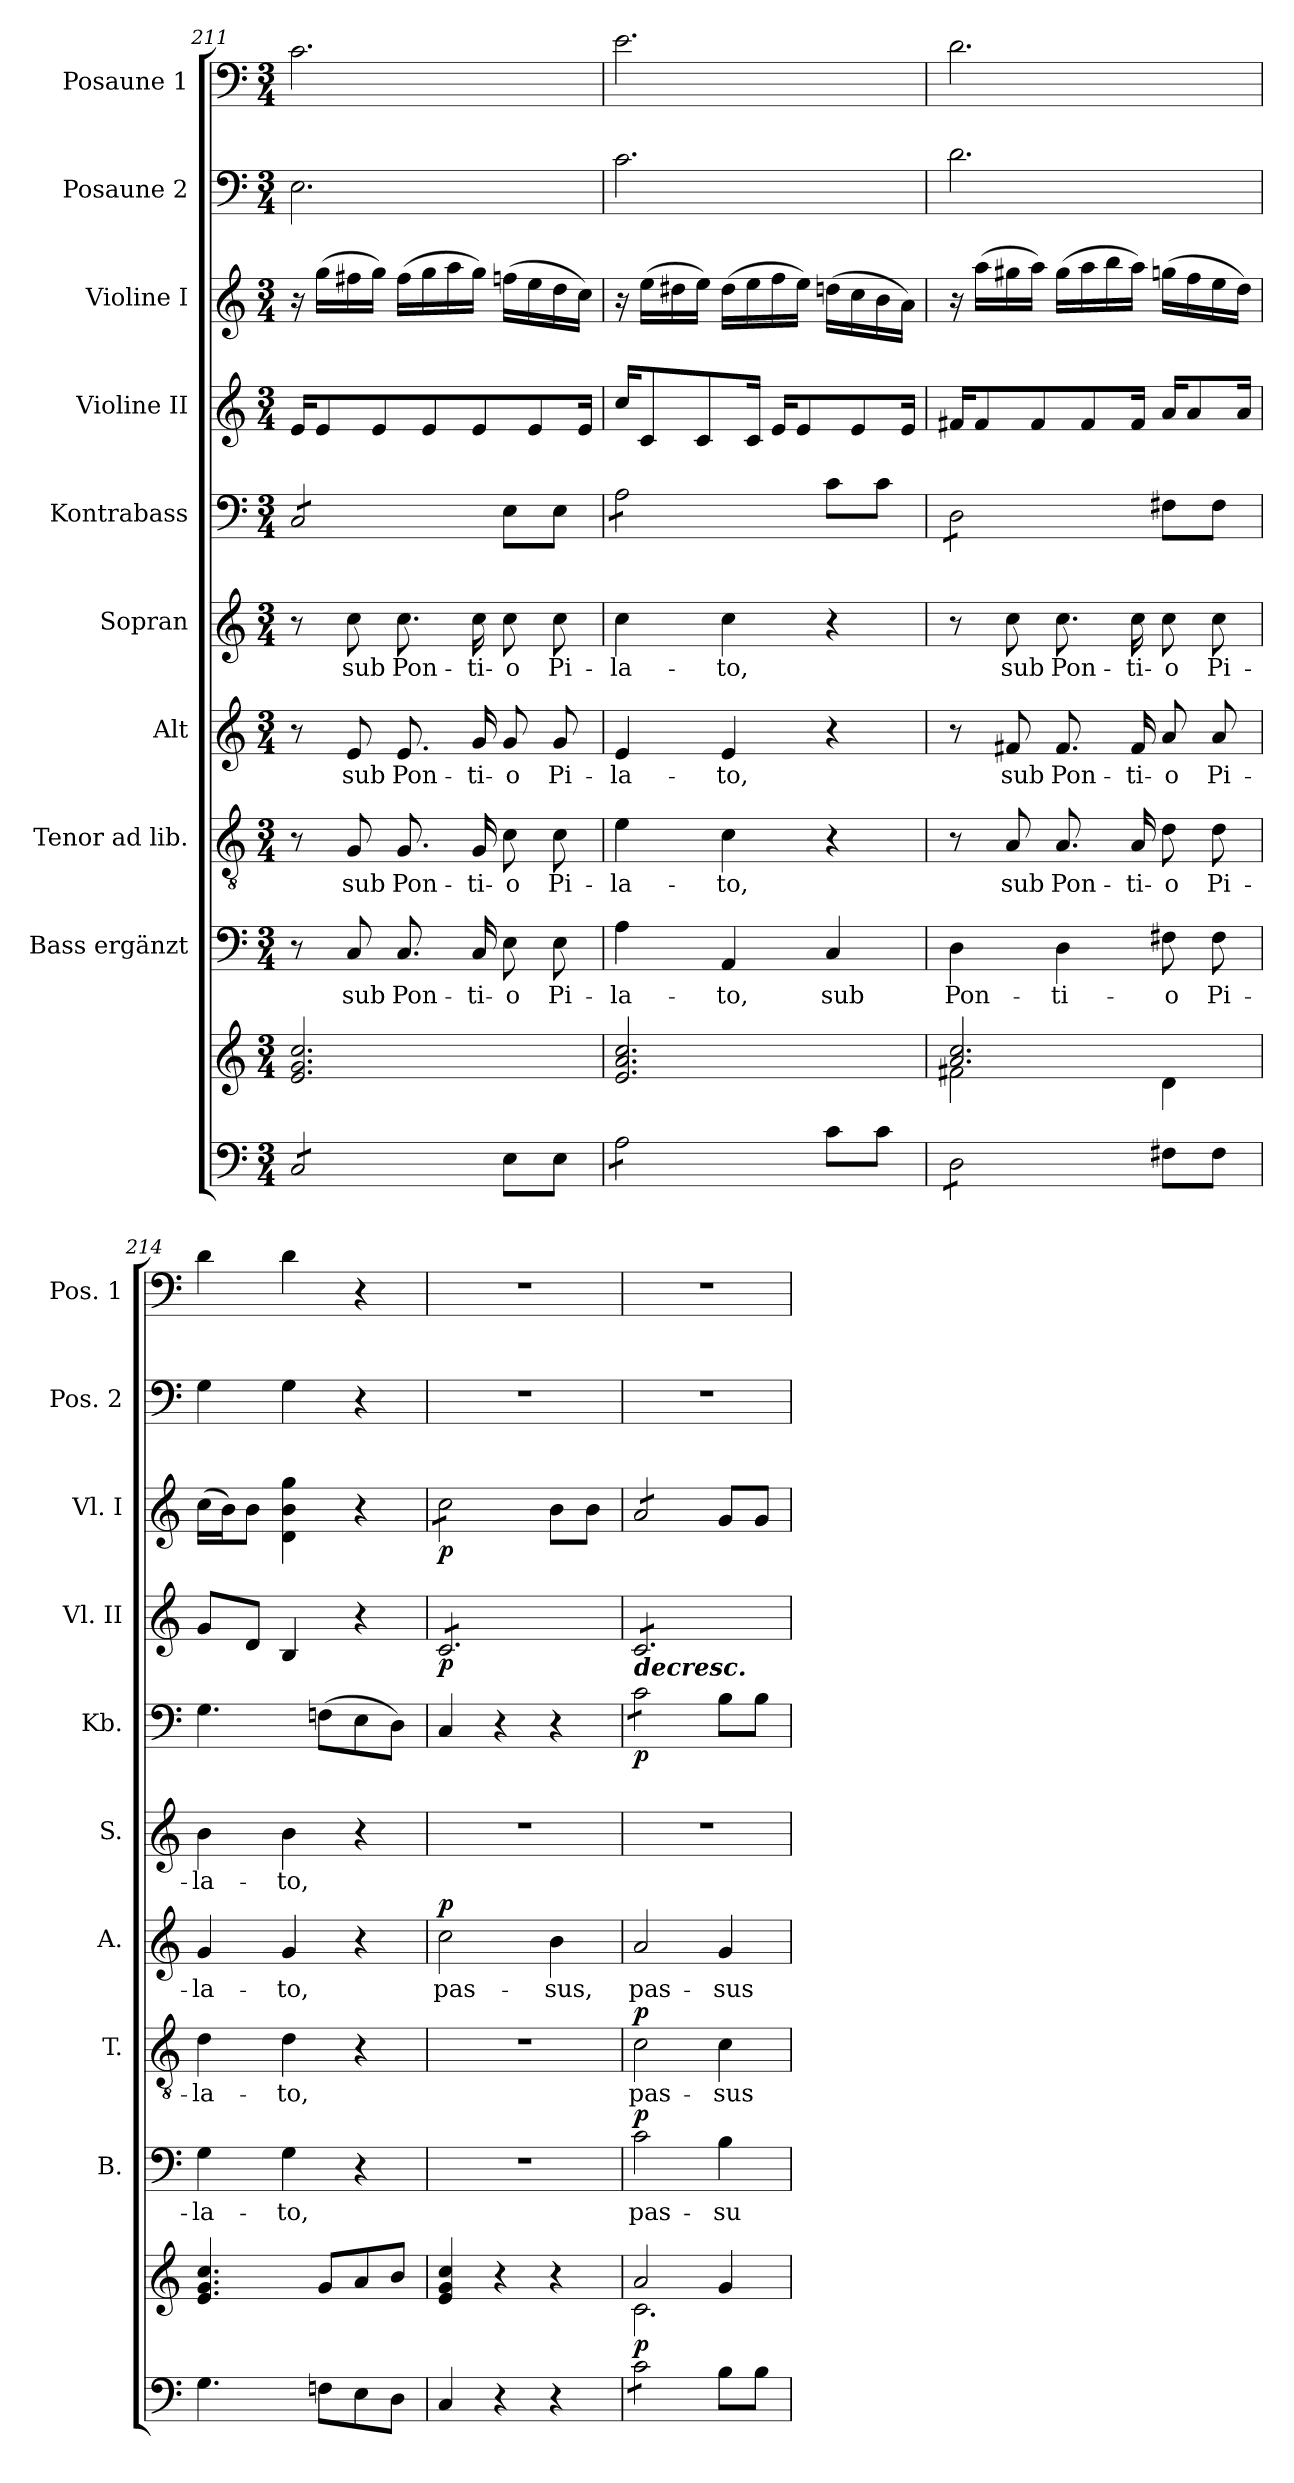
**kern	**kern	**dynam	**kern	**text	**dynam	**kern	**text	**dynam	**kern	**text	**dynam	**kern	**text	**kern	**dynam	**kern	**dynam	**kern	**dynam	**kern	**kern
*part10	*part10	*part10	*part9	*part9	*part9	*part8	*part8	*part8	*part7	*part7	*part7	*part6	*part6	*part5	*part5	*part4	*part4	*part3	*part3	*part2	*part1
*staff11	*staff10	*staff10/11	*staff9	*staff9	*staff9	*staff8	*staff8	*staff8	*staff7	*staff7	*staff7	*staff6	*staff6	*staff5	*staff5	*staff4	*staff4	*staff3	*staff3	*staff2	*staff1
*	*	*	*I"Bass ergänzt	*	*	*I"Tenor ad lib.	*	*	*I"Alt	*	*	*I"Sopran	*	*I"Kontrabass	*	*I"Violine II	*	*I"Violine I	*	*I"Posaune 2	*I"Posaune 1
*	*	*	*I'B.	*	*	*I'T.	*	*	*I'A.	*	*	*I'S.	*	*I'Kb.	*	*I'Vl. II	*	*I'Vl. I	*	*I'Pos. 2	*I'Pos. 1
*clefF4	*clefG2	*	*clefF4	*	*	*clefGv2	*	*	*clefG2	*	*	*clefG2	*	*clefF4	*	*clefG2	*	*clefG2	*	*clefF4	*clefF4
*	*	*	*	*	*	*	*	*	*	*	*	*	*	*ITrd7c12	*	*	*	*	*	*	*
*k[]	*k[]	*	*k[]	*	*	*k[]	*	*	*k[]	*	*	*k[]	*	*k[]	*	*k[]	*	*k[]	*	*k[]	*k[]
*C:	*C:	*	*C:	*	*	*C:	*	*	*C:	*	*	*C:	*	*C:	*	*C:	*	*C:	*	*C:	*C:
*M3/4	*M3/4	*	*M3/4	*	*	*M3/4	*	*	*M3/4	*	*	*M3/4	*	*M3/4	*	*M3/4	*	*M3/4	*	*M3/4	*M3/4
=211	=211	=211	=211	=211	=211	=211	=211	=211	=211	=211	=211	=211	=211	=211	=211	=211	=211	=211	=211	=211	=211
*tremolo	*	*	*	*	*	*	*	*	*	*	*	*	*	*	*	*	*	*	*	*	*
*	*	*	*	*	*	*	*	*	*	*	*	*	*	*tremolo	*	*	*	*	*	*	*
8C/L	2.e/ 2.g/ 2.cc/	.	8r	.	.	8r	.	.	8r	.	.	8r	.	8CC/L	.	16e/KL	.	16r	.	2.E\	2.c\
.	.	.	.	.	.	.	.	.	.	.	.	.	.	.	.	8e/	.	(>16gg\LL	.	.	.
!	!	!	!	!LO:LY:b	!	!	!LO:LY:b	!	!	!LO:LY:b	!	!	!LO:LY:b	!	!	!	!	!	!	!	!
8C/	.	.	8C/	sub	.	8G/	sub	.	8e/	sub	.	8cc\	sub	8CC/	.	.	.	16ff#X\	.	.	.
.	.	.	.	.	.	.	.	.	.	.	.	.	.	.	.	8e/	.	16gg\JJ)	.	.	.
!	!	!	!	!LO:LY:b	!	!	!LO:LY:b	!	!	!LO:LY:b	!	!	!LO:LY:b	!	!	!	!	!	!	!	!
8C/	.	.	8.C/	Pon-	.	8.G/	Pon-	.	8.e/	Pon-	.	8.cc\	Pon-	8CC/	.	.	.	(>16ff#\LL	.	.	.
.	.	.	.	.	.	.	.	.	.	.	.	.	.	.	.	8e/	.	16gg\	.	.	.
8C/J	.	.	.	.	.	.	.	.	.	.	.	.	.	8CC/J	.	.	.	16aa\	.	.	.
*	*	*	*	*	*	*	*	*	*	*	*	*	*	*Xtremolo	*	*	*	*	*	*	*
*Xtremolo	*	*	*	*	*	*	*	*	*	*	*	*	*	*	*	*	*	*	*	*	*
!	!	!	!	!LO:LY:b	!	!	!LO:LY:b	!	!	!LO:LY:b	!	!	!LO:LY:b	!	!	!	!	!	!	!	!
.	.	.	16C/	-ti-	.	16G/	-ti-	.	16g/	-ti-	.	16cc\	-ti-	.	.	8e/	.	16gg\JJ)	.	.	.
!	!	!	!	!LO:LY:b	!	!	!LO:LY:b	!	!	!LO:LY:b	!	!	!LO:LY:b	!	!	!	!	!	!	!	!
8E\L	.	.	8E\	-o	.	8c\	-o	.	8g/	-o	.	8cc\	-o	8EE\L	.	.	.	(>16ffn\LL	.	.	.
.	.	.	.	.	.	.	.	.	.	.	.	.	.	.	.	8e/	.	16ee\	.	.	.
!	!	!	!	!LO:LY:b	!	!	!LO:LY:b	!	!	!LO:LY:b	!	!	!LO:LY:b	!	!	!	!	!	!	!	!
8E\J	.	.	8E\	Pi-	.	8c\	Pi-	.	8g/	Pi-	.	8cc\	Pi-	8EE\J	.	.	.	16dd\	.	.	.
.	.	.	.	.	.	.	.	.	.	.	.	.	.	.	.	16e/Jk	.	16cc\JJ)	.	.	.
=212	=212	=212	=212	=212	=212	=212	=212	=212	=212	=212	=212	=212	=212	=212	=212	=212	=212	=212	=212	=212	=212
!	!	!	!	!LO:LY:b	!	!	!LO:LY:b	!	!	!LO:LY:b	!	!	!LO:LY:b	!	!	!	!	!	!	!	!
*tremolo	*	*	*	*	*	*	*	*	*	*	*	*	*	*	*	*	*	*	*	*	*
*	*	*	*	*	*	*	*	*	*	*	*	*	*	*tremolo	*	*	*	*	*	*	*
8A\L	2.e/ 2.a/ 2.cc/	.	4A\	-la-	.	4e\	-la-	.	4e/	-la-	.	4cc\	-la-	8AA\L	.	16cc/KL	.	16r	.	2.c\	2.e\
.	.	.	.	.	.	.	.	.	.	.	.	.	.	.	.	8c/	.	(>16ee\LL	.	.	.
8A\	.	.	.	.	.	.	.	.	.	.	.	.	.	8AA\	.	.	.	16dd#X\	.	.	.
.	.	.	.	.	.	.	.	.	.	.	.	.	.	.	.	8c/	.	16ee\JJ)	.	.	.
!	!	!	!	!LO:LY:b	!	!	!LO:LY:b	!	!	!LO:LY:b	!	!	!LO:LY:b	!	!	!	!	!	!	!	!
8A\	.	.	4AA/	-to,	.	4c\	-to,	.	4e/	-to,	.	4cc\	-to,	8AA\	.	.	.	(>16dd#\LL	.	.	.
.	.	.	.	.	.	.	.	.	.	.	.	.	.	.	.	16c/Jk	.	16ee\	.	.	.
8A\J	.	.	.	.	.	.	.	.	.	.	.	.	.	8AA\J	.	16e/KL	.	16ff\	.	.	.
*	*	*	*	*	*	*	*	*	*	*	*	*	*	*Xtremolo	*	*	*	*	*	*	*
*Xtremolo	*	*	*	*	*	*	*	*	*	*	*	*	*	*	*	*	*	*	*	*	*
.	.	.	.	.	.	.	.	.	.	.	.	.	.	.	.	8e/	.	16ee\JJ)	.	.	.
!	!	!	!	!LO:LY:b	!	!	!	!	!	!	!	!	!	!	!	!	!	!	!	!	!
8c\L	.	.	4C/	sub	.	4r	.	.	4r	.	.	4r	.	8C\L	.	.	.	(>16ddn\LL	.	.	.
.	.	.	.	.	.	.	.	.	.	.	.	.	.	.	.	8e/	.	16cc\	.	.	.
8c\J	.	.	.	.	.	.	.	.	.	.	.	.	.	8C\J	.	.	.	16b\	.	.	.
.	.	.	.	.	.	.	.	.	.	.	.	.	.	.	.	16e/Jk	.	16a\JJ)	.	.	.
!!LO:PB:g=z
=213	=213	=213	=213	=213	=213	=213	=213	=213	=213	=213	=213	=213	=213	=213	=213	=213	=213	=213	=213	=213	=213
*	*^	*	*	*	*	*	*	*	*	*	*	*	*	*	*	*	*	*	*	*	*
!	!	!	!	!	!LO:LY:b	!	!	!	!	!	!	!	!	!	!	!	!	!	!	!	!	!
*tremolo	*	*	*	*	*	*	*	*	*	*	*	*	*	*	*	*	*	*	*	*	*	*
*	*	*	*	*	*	*	*	*	*	*	*	*	*	*	*tremolo	*	*	*	*	*	*	*
8D\L	2.a/ 2.cc/	2f#X\	.	4D\	Pon-	.	8r	.	.	8r	.	.	8r	.	8DD\L	.	16f#X/KL	.	16r	.	2.d\	2.d\
.	.	.	.	.	.	.	.	.	.	.	.	.	.	.	.	.	8f#/	.	(>16aa\LL	.	.	.
!	!	!	!	!	!	!	!	!LO:LY:b	!	!	!LO:LY:b	!	!	!LO:LY:b	!	!	!	!	!	!	!	!
8D\	.	.	.	.	.	.	8A/	sub	.	8f#X/	sub	.	8cc\	sub	8DD\	.	.	.	16gg#X\	.	.	.
.	.	.	.	.	.	.	.	.	.	.	.	.	.	.	.	.	8f#/	.	16aa\JJ)	.	.	.
!	!	!	!	!	!LO:LY:b	!	!	!LO:LY:b	!	!	!LO:LY:b	!	!	!LO:LY:b	!	!	!	!	!	!	!	!
8D\	.	.	.	4D\	-ti-	.	8.A/	Pon-	.	8.f#/	Pon-	.	8.cc\	Pon-	8DD\	.	.	.	(>16gg#\LL	.	.	.
.	.	.	.	.	.	.	.	.	.	.	.	.	.	.	.	.	8f#/	.	16aa\	.	.	.
8D\J	.	.	.	.	.	.	.	.	.	.	.	.	.	.	8DD\J	.	.	.	16bb\	.	.	.
*	*	*	*	*	*	*	*	*	*	*	*	*	*	*	*Xtremolo	*	*	*	*	*	*	*
*Xtremolo	*	*	*	*	*	*	*	*	*	*	*	*	*	*	*	*	*	*	*	*	*	*
!	!	!	!	!	!	!	!	!LO:LY:b	!	!	!LO:LY:b	!	!	!LO:LY:b	!	!	!	!	!	!	!	!
.	.	.	.	.	.	.	16A/	-ti-	.	16f#/	-ti-	.	16cc\	-ti-	.	.	16f#/Jk	.	16aa\JJ)	.	.	.
!	!	!	!	!	!LO:LY:b	!	!	!LO:LY:b	!	!	!LO:LY:b	!	!	!LO:LY:b	!	!	!	!	!	!	!	!
8F#X\L	.	4d\	.	8F#X\	-o	.	8d\	-o	.	8a/	-o	.	8cc\	-o	8FF#X\L	.	16a/KL	.	(>16ggn\LL	.	.	.
.	.	.	.	.	.	.	.	.	.	.	.	.	.	.	.	.	8a/	.	16ff\	.	.	.
!	!	!	!	!	!LO:LY:b	!	!	!LO:LY:b	!	!	!LO:LY:b	!	!	!LO:LY:b	!	!	!	!	!	!	!	!
8F#\J	.	.	.	8F#\	Pi-	.	8d\	Pi-	.	8a/	Pi-	.	8cc\	Pi-	8FF#\J	.	.	.	16ee\	.	.	.
.	.	.	.	.	.	.	.	.	.	.	.	.	.	.	.	.	16a/Jk	.	16dd\JJ)	.	.	.
*	*v	*v	*	*	*	*	*	*	*	*	*	*	*	*	*	*	*	*	*	*	*	*
=214	=214	=214	=214	=214	=214	=214	=214	=214	=214	=214	=214	=214	=214	=214	=214	=214	=214	=214	=214	=214	=214
!	!	!	!	!LO:LY:b	!	!	!LO:LY:b	!	!	!LO:LY:b	!	!	!LO:LY:b	!	!	!	!	!	!	!	!
4.G\	4.e/ 4.g/ 4.cc/	.	4G\	-la-	.	4d\	-la-	.	4g/	-la-	.	4b\	-la-	4.GG\	.	8g/L	.	(>16cc\LL	.	4G\	4d\
.	.	.	.	.	.	.	.	.	.	.	.	.	.	.	.	.	.	16b\J)	.	.	.
.	.	.	.	.	.	.	.	.	.	.	.	.	.	.	.	8d/J	.	8b\J	.	.	.
!	!	!	!	!LO:LY:b	!	!	!LO:LY:b	!	!	!LO:LY:b	!	!	!LO:LY:b	!	!	!	!	!	!	!	!
.	.	.	4G\	-to,	.	4d\	-to,	.	4g/	-to,	.	4b\	-to,	.	.	4B/	.	4d\ 4b\ 4gg\	.	4G\	4d\
8Fn\L	8g/L	.	.	.	.	.	.	.	.	.	.	.	.	(>8FFn\L	.	.	.	.	.	.	.
8E\	8a/	.	4r	.	.	4r	.	.	4r	.	.	4r	.	8EE\	.	4r	.	4r	.	4r	4r
8D\J	8b/J	.	.	.	.	.	.	.	.	.	.	.	.	8DD\J)	.	.	.	.	.	.	.
=215	=215	=215	=215	=215	=215	=215	=215	=215	=215	=215	=215	=215	=215	=215	=215	=215	=215	=215	=215	=215	=215
!	!	!	!	!	!	!	!	!	!	!LO:LY:b	!LO:DY:a	!	!	!	!	!	!LO:DY:b	!	!LO:DY:b	!	!
*	*	*	*	*	*	*	*	*	*	*	*	*	*	*	*	*tremolo	*	*	*	*	*
*	*	*	*	*	*	*	*	*	*	*	*	*	*	*	*	*	*	*tremolo	*	*	*
4C/	4e/ 4g/ 4cc/	.	2.r	.	.	2.r	.	.	2cc\	pas-	p	2.r	.	4CC/	.	8c/L	p	8cc\L	p	2.r	2.r
.	.	.	.	.	.	.	.	.	.	.	.	.	.	.	.	8c/	.	8cc\	.	.	.
4r	4r	.	.	.	.	.	.	.	.	.	.	.	.	4r	.	8c/	.	8cc\	.	.	.
.	.	.	.	.	.	.	.	.	.	.	.	.	.	.	.	8c/	.	8cc\J	.	.	.
*	*	*	*	*	*	*	*	*	*	*	*	*	*	*	*	*	*	*Xtremolo	*	*	*
!	!	!	!	!	!	!	!	!	!	!LO:LY:b	!	!	!	!	!	!	!	!	!	!	!
4r	4r	.	.	.	.	.	.	.	4b\	-sus,	.	.	.	4r	.	8c/	.	8b\L	.	.	.
.	.	.	.	.	.	.	.	.	.	.	.	.	.	.	.	8c/J	.	8b\J	.	.	.
=216	=216	=216	=216	=216	=216	=216	=216	=216	=216	=216	=216	=216	=216	=216	=216	=216	=216	=216	=216	=216	=216
*	*^	*	*	*	*	*	*	*	*	*	*	*	*	*	*	*	*	*	*	*	*
!	!	!	!	!	!	!	!	!	!	!	!	!	!	!	!	!	!LO:TX:b:Bi:t=decresc.	!	!	!	!	!
!	!	!	!LO:DY:a=2	!	!LO:LY:b	!LO:DY:a	!	!LO:LY:b	!LO:DY:a	!	!LO:LY:b	!	!	!	!	!LO:DY:b	!	!	!	!	!	!
*tremolo	*	*	*	*	*	*	*	*	*	*	*	*	*	*	*	*	*	*	*	*	*	*
*	*	*	*	*	*	*	*	*	*	*	*	*	*	*	*tremolo	*	*	*	*	*	*	*
*	*	*	*	*	*	*	*	*	*	*	*	*	*	*	*	*	*	*	*tremolo	*	*	*
8c\L	2a/	2.c\	p	2c\	pas-	p	2c\	pas-	p	2a/	pas-	.	2.r	.	8C\L	p	8c/L	.	8a/L	.	2.r	2.r
8c\	.	.	.	.	.	.	.	.	.	.	.	.	.	.	8C\	.	8c/	.	8a/	.	.	.
8c\	.	.	.	.	.	.	.	.	.	.	.	.	.	.	8C\	.	8c/	.	8a/	.	.	.
8c\J	.	.	.	.	.	.	.	.	.	.	.	.	.	.	8C\J	.	8c/	.	8a/J	.	.	.
*	*	*	*	*	*	*	*	*	*	*	*	*	*	*	*	*	*	*	*Xtremolo	*	*	*
*	*	*	*	*	*	*	*	*	*	*	*	*	*	*	*Xtremolo	*	*	*	*	*	*	*
*Xtremolo	*	*	*	*	*	*	*	*	*	*	*	*	*	*	*	*	*	*	*	*	*	*
!	!	!	!	!	!LO:LY:b	!	!	!LO:LY:b	!	!	!LO:LY:b	!	!	!	!	!	!	!	!	!	!	!
8B\L	4g/	.	.	4B\	-su	.	4c\	-sus	.	4g/	-sus	.	.	.	8BB\L	.	8c/	.	8g/L	.	.	.
8B\J	.	.	.	.	.	.	.	.	.	.	.	.	.	.	8BB\J	.	8c/J	.	8g/J	.	.	.
*	*	*	*	*	*	*	*	*	*	*	*	*	*	*	*	*	*Xtremolo	*	*	*	*	*
*	*v	*v	*	*	*	*	*	*	*	*	*	*	*	*	*	*	*	*	*	*	*	*
=	=	=	=	=	=	=	=	=	=	=	=	=	=	=	=	=	=	=	=	=	=
*-	*-	*-	*-	*-	*-	*-	*-	*-	*-	*-	*-	*-	*-	*-	*-	*-	*-	*-	*-	*-	*-
